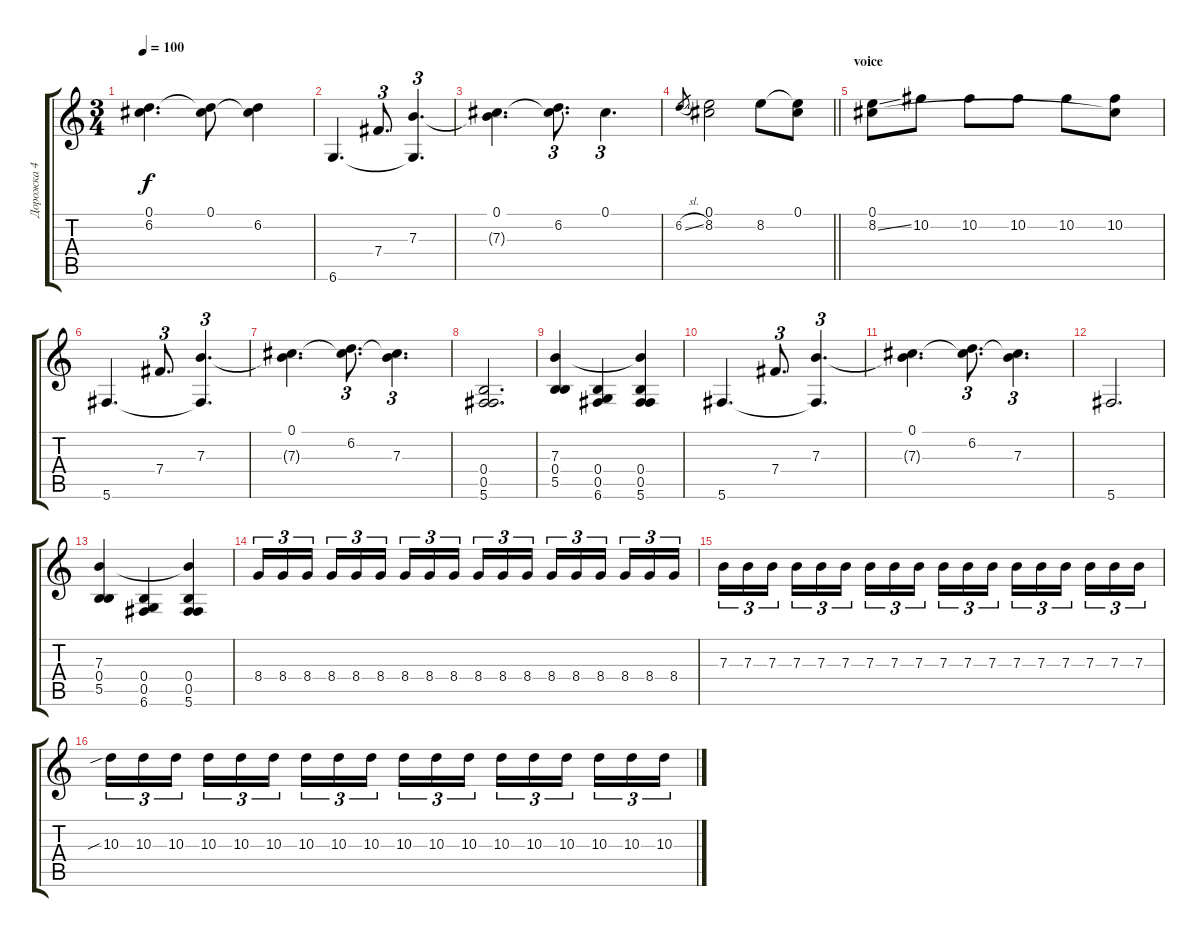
\track ("Дорожка 4" "Дорожка 4") {instrument distortionguitar}
\staff {score tabs}
\tuning (Db4 Ab3 E3 B2 Gb2 Db2) {hide}
\ts (3 4)
\tempo 100
\clef g2
\ks c
(0.1 6.2).4{d dy f} (0.1 6.2{t}).8 (0.1{t} 6.2).4 |
6.6.4{d} 7.4.8{d tu (3 2)} (7.3 6.6{t}).4{d tu (3 2)} |
(0.1 7.3{t}).4{d} (0.1{t} 6.2).8{d tu (3 2)} 0.1.4{d tu (3 2)} |
\barLineRight lightlight
6.2{sl}.8{gr} (0.1 8.2).2 8.2.8 (0.1 8.2{t}).8 |
\section ("" "voice")
(0.1 8.2{ss}).8 10.2.8 10.2.8 10.2.8 10.2.8 (0.1{t} 10.2).8 |
5.6.4{d} 7.4.8{d tu (3 2)} (7.3 5.6{t}).4{d tu (3 2)} |
(0.1 7.3{t}).4{d} (0.1{t} 6.2).8{d tu (3 2)} (0.1{t} 7.3).4{d tu (3 2)} |
(0.4 0.5 5.6).2{d} |
(7.3 0.4 5.5).4 (0.4 0.5 6.6).4 (7.3{t} 0.4 0.5 5.6).4 |
5.6.4{d} 7.4.8{d tu (3 2)} (7.3 5.6{t}).4{d tu (3 2)} |
(0.1 7.3{t}).4{d} (0.1{t} 6.2).8{d tu (3 2)} (0.1{t} 7.3).4{d tu (3 2)} |
5.6.2{d} |
(7.3 0.4 5.5).4 (0.4 0.5 6.6).4 (7.3{t} 0.4 0.5 5.6).4 |
8.4.16{tu (3 2)} 8.4.16{tu (3 2)} 8.4.16{tu (3 2) beam splitsecondary} 8.4.16{tu (3 2)} 8.4.16{tu (3 2)} 8.4.16{tu (3 2)} 8.4.16{tu (3 2)} 8.4.16{tu (3 2)} 8.4.16{tu (3 2) beam splitsecondary} 8.4.16{tu (3 2)} 8.4.16{tu (3 2)} 8.4.16{tu (3 2)} 8.4.16{tu (3 2)} 8.4.16{tu (3 2)} 8.4.16{tu (3 2) beam splitsecondary} 8.4.16{tu (3 2)} 8.4.16{tu (3 2)} 8.4.16{tu (3 2)} |
7.3.16{tu (3 2)} 7.3.16{tu (3 2)} 7.3.16{tu (3 2) beam splitsecondary} 7.3.16{tu (3 2)} 7.3.16{tu (3 2)} 7.3.16{tu (3 2)} 7.3.16{tu (3 2)} 7.3.16{tu (3 2)} 7.3.16{tu (3 2) beam splitsecondary} 7.3.16{tu (3 2)} 7.3.16{tu (3 2)} 7.3.16{tu (3 2)} 7.3.16{tu (3 2)} 7.3.16{tu (3 2)} 7.3.16{tu (3 2) beam splitsecondary} 7.3.16{tu (3 2)} 7.3.16{tu (3 2)} 7.3.16{tu (3 2)} |
10.3{sib}.16{tu (3 2)} 10.3.16{tu (3 2)} 10.3.16{tu (3 2) beam splitsecondary} 10.3.16{tu (3 2)} 10.3.16{tu (3 2)} 10.3.16{tu (3 2)} 10.3.16{tu (3 2)} 10.3.16{tu (3 2)} 10.3.16{tu (3 2) beam splitsecondary} 10.3.16{tu (3 2)} 10.3.16{tu (3 2)} 10.3.16{tu (3 2)} 10.3.16{tu (3 2)} 10.3.16{tu (3 2)} 10.3.16{tu (3 2) beam splitsecondary} 10.3.16{tu (3 2)} 10.3.16{tu (3 2)} 10.3.16{tu (3 2)}
